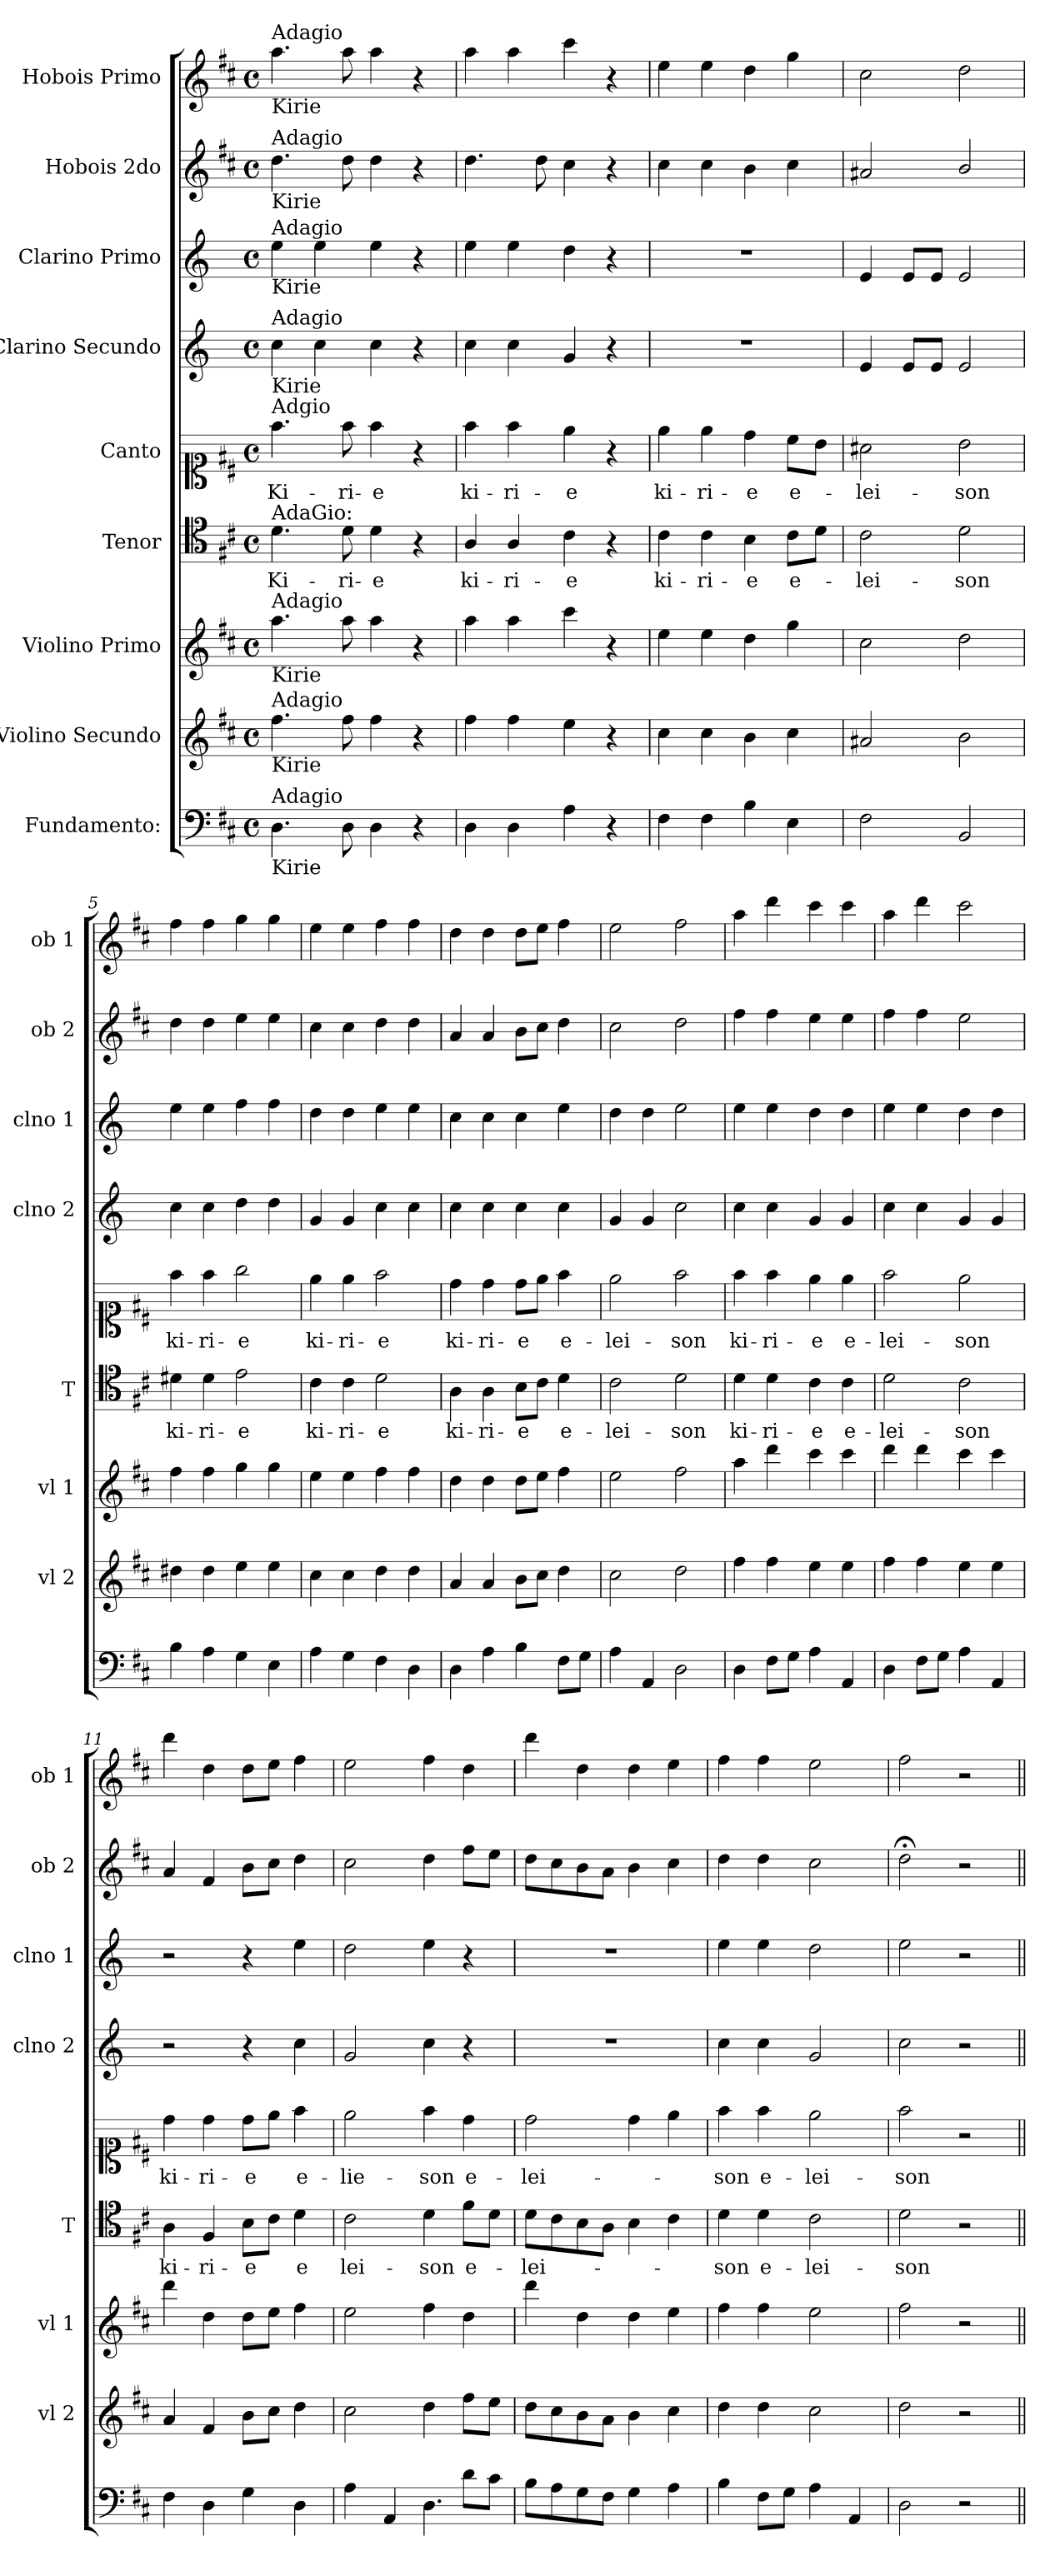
**kern	**kern	**kern	**kern	**text	**kern	**text	**kern	**kern	**kern	**kern
*part9	*part8	*part7	*part6	*part6	*part5	*part5	*part4	*part3	*part2	*part1
*staff9	*staff8	*staff7	*staff6	*staff6	*staff5	*staff5	*staff4	*staff3	*staff2	*staff1
*I"Fundamento:	*I"Violino Secundo	*I"Violino Primo	*I"Tenor	*	*I"Canto	*	*I"Clarino Secundo	*I"Clarino Primo	*I"Hobois 2do	*I"Hobois Primo
*	*I'vl 2	*I'vl 1	*I'T	*	*	*	*I'clno 2	*I'clno 1	*I'ob 2	*I'ob 1
*clefF4	*clefG2	*clefG2	*clefC4	*	*clefC1	*	*clefG2	*clefG2	*clefG2	*clefG2
*	*	*	*	*	*	*	*ITrd-1c-2	*ITrd-1c-2	*	*
*k[f#c#]	*k[f#c#]	*k[f#c#]	*k[f#c#]	*	*k[f#c#]	*	*k[f#c#]	*k[f#c#]	*k[f#c#]	*k[f#c#]
*D:	*D:	*D:	*D:	*	*D:	*	*D:	*D:	*D:	*D:
*M4/4	*M4/4	*M4/4	*M4/4	*	*M4/4	*	*M4/4	*M4/4	*M4/4	*M4/4
*met(c)	*met(c)	*met(c)	*met(c)	*	*met(c)	*	*met(c)	*met(c)	*met(c)	*met(c)
=1	=1	=1	=1	=1	=1	=1	=1	=1	=1	=1
!	!	!	!	!	!	!	!	!	!	!LO:TX:b:t=Kirie
!	!	!	!	!	!	!	!	!	!	!LO:TX:a:t=Adagio
!	!	!	!	!	!	!	!	!	!LO:TX:b:t=Kirie	!
!	!	!	!	!	!	!	!	!	!LO:TX:a:t=Adagio	!
!	!	!	!	!	!	!	!	!LO:TX:b:t=Kirie	!	!
!	!	!	!	!	!	!	!	!LO:TX:a:t=Adagio	!	!
!	!	!	!	!	!	!	!LO:TX:b:t=Kirie	!	!	!
!	!	!	!	!	!	!	!LO:TX:a:t=Adagio	!	!	!
!	!	!	!	!	!LO:TX:a:t=Adgio	!	!	!	!	!
!	!	!	!LO:TX:a:t=AdaGio&colon;	!	!	!	!	!	!	!
!	!	!LO:TX:b:t=Kirie	!	!	!	!	!	!	!	!
!	!	!LO:TX:a:t=Adagio	!	!	!	!	!	!	!	!
!	!LO:TX:b:t=Kirie	!	!	!	!	!	!	!	!	!
!	!LO:TX:a:t=Adagio	!	!	!	!	!	!	!	!	!
!LO:TX:b:t=Kirie	!	!	!	!	!	!	!	!	!	!
!LO:TX:a:t=Adagio	!	!	!	!	!	!	!	!	!	!
4.D\	4.ff#\	4.aa\	4.d\	Ki-	4.ff#\	Ki-	4dd\	4ff#\	4.dd\	4.aa\
.	.	.	.	.	.	.	4dd\	4ff#\	.	.
8D\	8ff#\	8aa\	8d\	-ri-	8ff#\	-ri-	.	.	8dd\	8aa\
4D\	4ff#\	4aa\	4d\	-e	4ff#\	-e	4dd\	4ff#\	4dd\	4aa\
4r	4r	4r	4r	.	4r	.	4r	4r	4r	4r
=2	=2	=2	=2	=2	=2	=2	=2	=2	=2	=2
4D\	4ff#\	4aa\	4A/	ki-	4ff#\	ki-	4dd\	4ff#\	4.dd\	4aa\
4D\	4ff#\	4aa\	4A/	-ri-	4ff#\	-ri-	4dd\	4ff#\	.	4aa\
.	.	.	.	.	.	.	.	.	8dd\	.
4A\	4ee\	4ccc#\	4c#\	-e	4ee\	-e	4a/	4ee\	4cc#\	4ccc#\
4r	4r	4r	4r	.	4r	.	4r	4r	4r	4r
=3	=3	=3	=3	=3	=3	=3	=3	=3	=3	=3
4F#\	4cc#\	4ee\	4c#\	ki-	4ee\	ki-	1r	1r	4cc#\	4ee\
4F#\	4cc#\	4ee\	4c#\	-ri-	4ee\	-ri-	.	.	4cc#\	4ee\
4B\	4b\	4dd\	4B\	-e	4dd\	-e	.	.	4b\	4dd\
4E\	4cc#\	4gg\	8c#\L	e-	8cc#\L	e-	.	.	4cc#\	4gg\
.	.	.	8d\J	.	8b\J	.	.	.	.	.
=4	=4	=4	=4	=4	=4	=4	=4	=4	=4	=4
2F#\	2a#X/	2cc#\	2c#\	-lei-	2a#X\	-lei-	4f#/	4f#/	2a#X/	2cc#\
.	.	.	.	.	.	.	8f#/L	8f#/L	.	.
.	.	.	.	.	.	.	8f#/J	8f#/J	.	.
2BB/	2b\	2dd\	2d\	-son	2b\	-son	2f#/	2f#/	2b/	2dd\
=5	=5	=5	=5	=5	=5	=5	=5	=5	=5	=5
4B\	4dd#X\	4ff#\	4d#X\	ki-	4ff#\	ki-	4dd\	4ff#\	4dd\	4ff#\
4A\	4dd#\	4ff#\	4d#\	-ri-	4ff#\	-ri-	4dd\	4ff#\	4dd\	4ff#\
4G\	4ee\	4gg\	2e\	-e	2gg\	-e	4ee\	4gg\	4ee\	4gg\
4E\	4ee\	4gg\	.	.	.	.	4ee\	4gg\	4ee\	4gg\
=6	=6	=6	=6	=6	=6	=6	=6	=6	=6	=6
!	!	!	!	!LO:LY:i	!	!LO:LY:i	!	!	!	!
4A\	4cc#\	4ee\	4c#\	ki-	4ee\	ki-	4a/	4ee\	4cc#\	4ee\
!	!	!	!	!LO:LY:i	!	!LO:LY:i	!	!	!	!
4G\	4cc#\	4ee\	4c#\	-ri-	4ee\	-ri-	4a/	4ee\	4cc#\	4ee\
!	!	!	!	!LO:LY:i	!	!LO:LY:i	!	!	!	!
4F#\	4dd\	4ff#\	2d\	-e	2ff#\	-e	4dd\	4ff#\	4dd\	4ff#\
4D\	4dd\	4ff#\	.	.	.	.	4dd\	4ff#\	4dd\	4ff#\
=7	=7	=7	=7	=7	=7	=7	=7	=7	=7	=7
4D\	4a/	4dd\	4A\	ki-	4dd\	ki-	4dd\	4dd\	4a/	4dd\
4A\	4a/	4dd\	4A\	-ri-	4dd\	-ri-	4dd\	4dd\	4a/	4dd\
4B\	8b\L	8dd\L	8B\L	-e	8dd\L	-e	4dd\	4dd\	8b\L	8dd\L
.	8cc#\J	8ee\J	8c#\J	.	8ee\J	.	.	.	8cc#\J	8ee\J
8F#\L	4dd\	4ff#\	4d\	e-	4ff#\	e-	4dd\	4ff#\	4dd\	4ff#\
8G\J	.	.	.	.	.	.	.	.	.	.
=8	=8	=8	=8	=8	=8	=8	=8	=8	=8	=8
4A\	2cc#\	2ee\	2c#\	-lei-	2ee\	-lei-	4a/	4ee\	2cc#\	2ee\
4AA/	.	.	.	.	.	.	4a/	4ee\	.	.
2D\	2dd\	2ff#\	2d\	-son	2ff#\	-son	2dd\	2ff#\	2dd\	2ff#\
=9	=9	=9	=9	=9	=9	=9	=9	=9	=9	=9
4D\	4ff#\	4aa\	4d\	ki-	4ff#\	ki-	4dd\	4ff#\	4ff#\	4aa\
8F#\L	4ff#\	4ddd\	4d\	-ri-	4ff#\	-ri-	4dd\	4ff#\	4ff#\	4ddd\
8G\J	.	.	.	.	.	.	.	.	.	.
4A\	4ee\	4ccc#\	4c#\	-e	4ee\	-e	4a/	4ee\	4ee\	4ccc#\
4AA/	4ee\	4ccc#\	4c#\	e-	4ee\	e-	4a/	4ee\	4ee\	4ccc#\
=10	=10	=10	=10	=10	=10	=10	=10	=10	=10	=10
4D\	4ff#\	4ddd\	2d\	-lei-	2ff#\	-lei-	4dd\	4ff#\	4ff#\	4aa\
8F#\L	4ff#\	4ddd\	.	.	.	.	4dd\	4ff#\	4ff#\	4ddd\
8G\J	.	.	.	.	.	.	.	.	.	.
4A\	4ee\	4ccc#\	2c#\	-son	2ee\	-son	4a/	4ee\	2ee\	2ccc#\
4AA/	4ee\	4ccc#\	.	.	.	.	4a/	4ee\	.	.
=11	=11	=11	=11	=11	=11	=11	=11	=11	=11	=11
4F#\	4a/	4ddd\	4A\	ki-	4dd\	ki-	2r	2r	4a/	4ddd\
4D\	4f#/	4dd\	4F#/	-ri-	4dd\	-ri-	.	.	4f#/	4dd\
4G\	8b\L	8dd\L	8B\L	-e	8dd\L	-e	4r	4r	8b\L	8dd\L
.	8cc#\J	8ee\J	8c#\J	.	8ee\J	.	.	.	8cc#\J	8ee\J
4D\	4dd\	4ff#\	4d\	e	4ff#\	e-	4dd\	4ff#\	4dd\	4ff#\
=12	=12	=12	=12	=12	=12	=12	=12	=12	=12	=12
4A\	2cc#\	2ee\	2c#\	-lei-	2ee\	-lie-	2a/	2ee\	2cc#\	2ee\
4AA/	.	.	.	.	.	.	.	.	.	.
!LO:N:vis=4.	!	!	!	!	!	!	!	!	!	!
4D\	4dd\	4ff#\	4d\	-son	4ff#\	-son	4dd\	4ff#\	4dd\	4ff#\
8d\L	8ff#\L	4dd\	8f#\L	e-	4dd\	e-	4r	4r	8ff#\L	4dd\
8c#\J	8ee\J	.	8d\J	.	.	.	.	.	8ee\J	.
=13	=13	=13	=13	=13	=13	=13	=13	=13	=13	=13
8B\L	8dd\L	4ddd\	8d\L	-lei-	2dd\	-lei-	1r	1r	8dd\L	4ddd\
8A\	8cc#\	.	8c#\	.	.	.	.	.	8cc#\	.
8G\	8b\	4dd\	8B\	.	.	.	.	.	8b\	4dd\
8F#\J	8a\J	.	8A\J	.	.	.	.	.	8a\J	.
4G\	4b\	4dd\	4B\	.	4dd\	.	.	.	4b\	4dd\
4A\	4cc#\	4ee\	4c#\	.	4ee\	.	.	.	4cc#\	4ee\
=14	=14	=14	=14	=14	=14	=14	=14	=14	=14	=14
4B\	4dd\	4ff#\	4d\	-son	4ff#\	-son	4dd\	4ff#\	4dd\	4ff#\
8F#\L	4dd\	4ff#\	4d\	e-	4ff#\	e-	4dd\	4ff#\	4dd\	4ff#\
8G\J	.	.	.	.	.	.	.	.	.	.
4A\	2cc#\	2ee\	2c#\	-lei-	2ee\	-lei-	2a/	2ee\	2cc#\	2ee\
4AA/	.	.	.	.	.	.	.	.	.	.
=15	=15	=15	=15	=15	=15	=15	=15	=15	=15	=15
2D\	2dd\	2ff#\	2d\	-son	2ff#\	-son	2dd\	2ff#\	2dd;<\	2ff#\
2r	2r	2r	2r	.	2r	.	2r	2r	2r	2r
=||	=||	=||	=||	=||	=||	=||	=||	=||	=||	=||
*-	*-	*-	*-	*-	*-	*-	*-	*-	*-	*-
